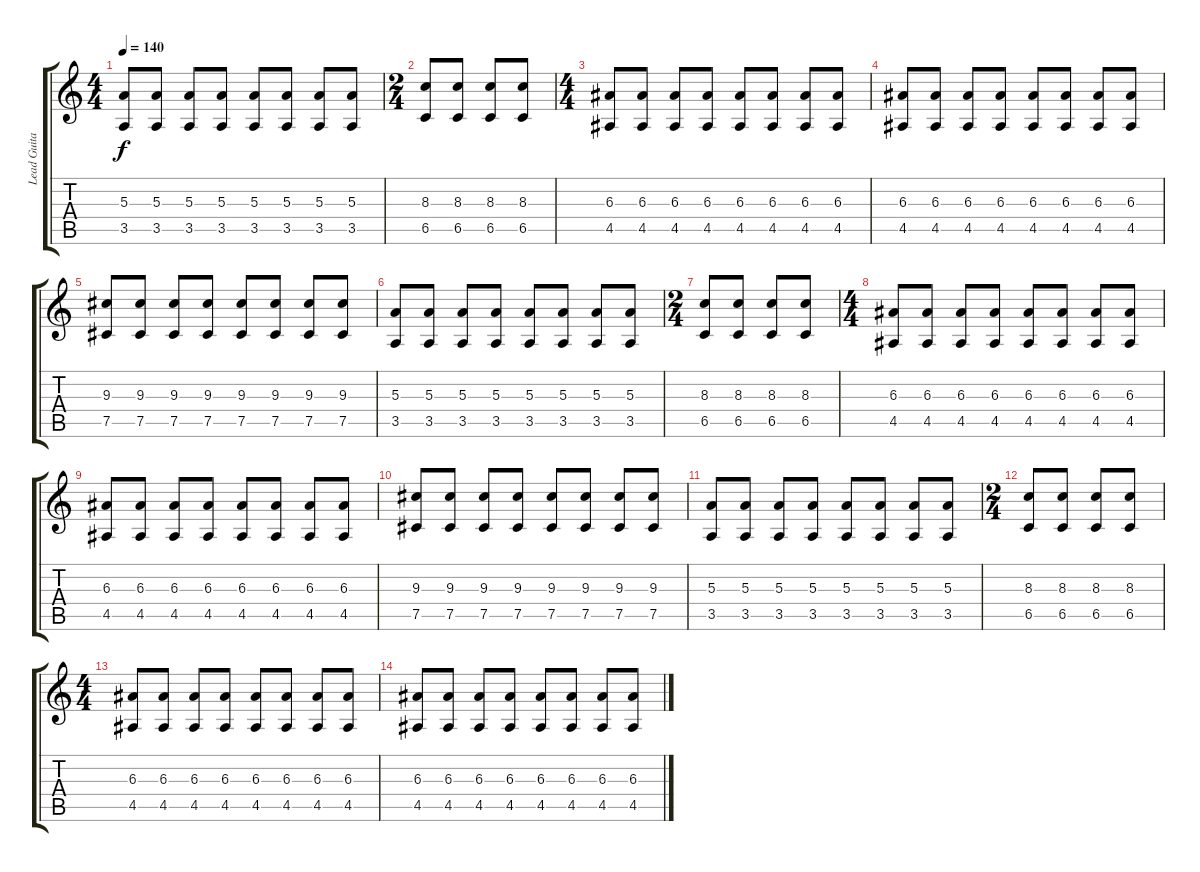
\track ("Lead Guitar" "Lead Guita") {instrument distortionguitar}
\staff {score tabs}
\tuning (Db4 Ab3 E3 B2 Gb2 Db2) {hide}
\ts (4 4)
\tempo 140
\clef g2
\ks c
(5.3 3.5).8{dy f} (5.3 3.5).8 (5.3 3.5).8 (5.3 3.5).8 (5.3 3.5).8 (5.3 3.5).8 (5.3 3.5).8 (5.3 3.5).8 |
\ts (2 4)
(8.3 6.5).8 (8.3 6.5).8 (8.3 6.5).8 (8.3 6.5).8 |
\ts (4 4)
(6.3 4.5).8 (6.3 4.5).8 (6.3 4.5).8 (6.3 4.5).8 (6.3 4.5).8 (6.3 4.5).8 (6.3 4.5).8 (6.3 4.5).8 |
(6.3 4.5).8 (6.3 4.5).8 (6.3 4.5).8 (6.3 4.5).8 (6.3 4.5).8 (6.3 4.5).8 (6.3 4.5).8 (6.3 4.5).8 |
(9.3 7.5).8 (9.3 7.5).8 (9.3 7.5).8 (9.3 7.5).8 (9.3 7.5).8 (9.3 7.5).8 (9.3 7.5).8 (9.3 7.5).8 |
(5.3 3.5).8 (5.3 3.5).8 (5.3 3.5).8 (5.3 3.5).8 (5.3 3.5).8 (5.3 3.5).8 (5.3 3.5).8 (5.3 3.5).8 |
\ts (2 4)
(8.3 6.5).8 (8.3 6.5).8 (8.3 6.5).8 (8.3 6.5).8 |
\ts (4 4)
(6.3 4.5).8 (6.3 4.5).8 (6.3 4.5).8 (6.3 4.5).8 (6.3 4.5).8 (6.3 4.5).8 (6.3 4.5).8 (6.3 4.5).8 |
(6.3 4.5).8 (6.3 4.5).8 (6.3 4.5).8 (6.3 4.5).8 (6.3 4.5).8 (6.3 4.5).8 (6.3 4.5).8 (6.3 4.5).8 |
(9.3 7.5).8 (9.3 7.5).8 (9.3 7.5).8 (9.3 7.5).8 (9.3 7.5).8 (9.3 7.5).8 (9.3 7.5).8 (9.3 7.5).8 |
(5.3 3.5).8 (5.3 3.5).8 (5.3 3.5).8 (5.3 3.5).8 (5.3 3.5).8 (5.3 3.5).8 (5.3 3.5).8 (5.3 3.5).8 |
\ts (2 4)
(8.3 6.5).8 (8.3 6.5).8 (8.3 6.5).8 (8.3 6.5).8 |
\ts (4 4)
(6.3 4.5).8 (6.3 4.5).8 (6.3 4.5).8 (6.3 4.5).8 (6.3 4.5).8 (6.3 4.5).8 (6.3 4.5).8 (6.3 4.5).8 |
(6.3 4.5).8 (6.3 4.5).8 (6.3 4.5).8 (6.3 4.5).8 (6.3 4.5).8 (6.3 4.5).8 (6.3 4.5).8 (6.3 4.5).8
